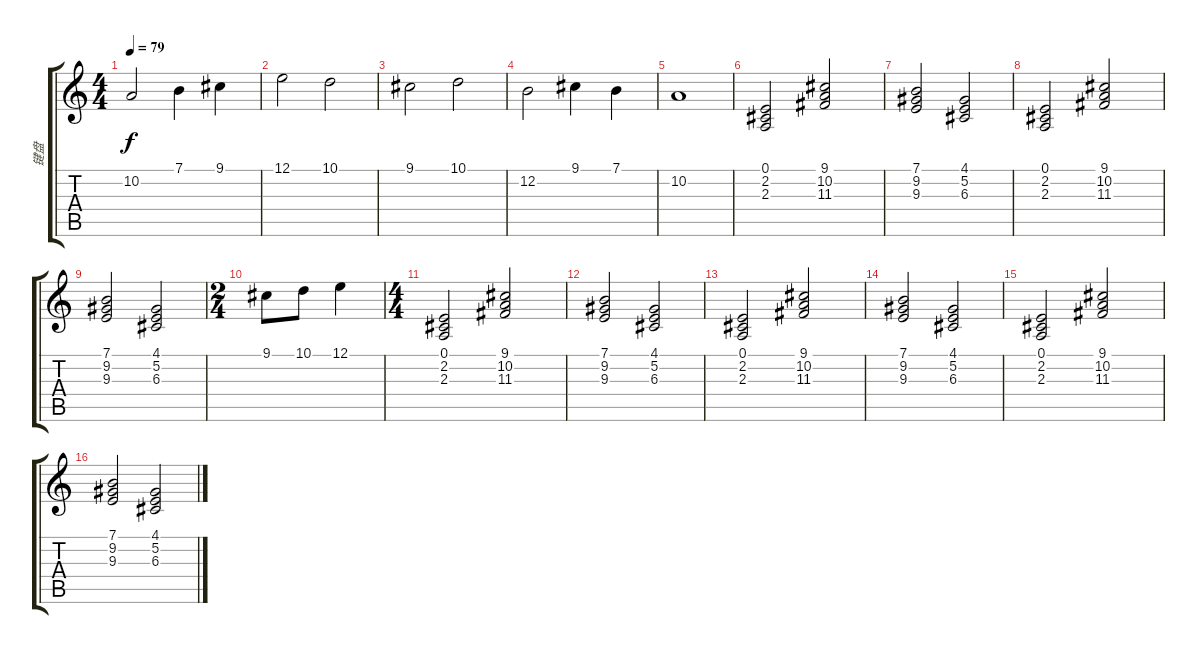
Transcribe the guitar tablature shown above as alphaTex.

\track ("键盘" "键盘") {instrument pad2warm}
\staff {score tabs}
\tuning (E4 B3 G3 D3 A2 E2) {hide}
\ts (4 4)
\tempo 79
\clef g2
\ks c
10.2.2{dy f instrument pad2warm} 7.1.4 9.1.4 |
12.1.2 10.1.2 |
9.1.2 10.1.2 |
12.2.2 9.1.4 7.1.4 |
10.2.1 |
(0.1 2.2 2.3).2 (9.1 10.2 11.3).2 |
(7.1 9.2 9.3).2 (4.1 5.2 6.3).2 |
(0.1 2.2 2.3).2 (9.1 10.2 11.3).2 |
(7.1 9.2 9.3).2 (4.1 5.2 6.3).2 |
\ts (2 4)
9.1.8 10.1.8 12.1.4 |
\ts (4 4)
(0.1 2.2 2.3).2 (9.1 10.2 11.3).2 |
(7.1 9.2 9.3).2 (4.1 5.2 6.3).2 |
(0.1 2.2 2.3).2 (9.1 10.2 11.3).2 |
(7.1 9.2 9.3).2 (4.1 5.2 6.3).2 |
(0.1 2.2 2.3).2 (9.1 10.2 11.3).2 |
(7.1 9.2 9.3).2 (4.1 5.2 6.3).2
